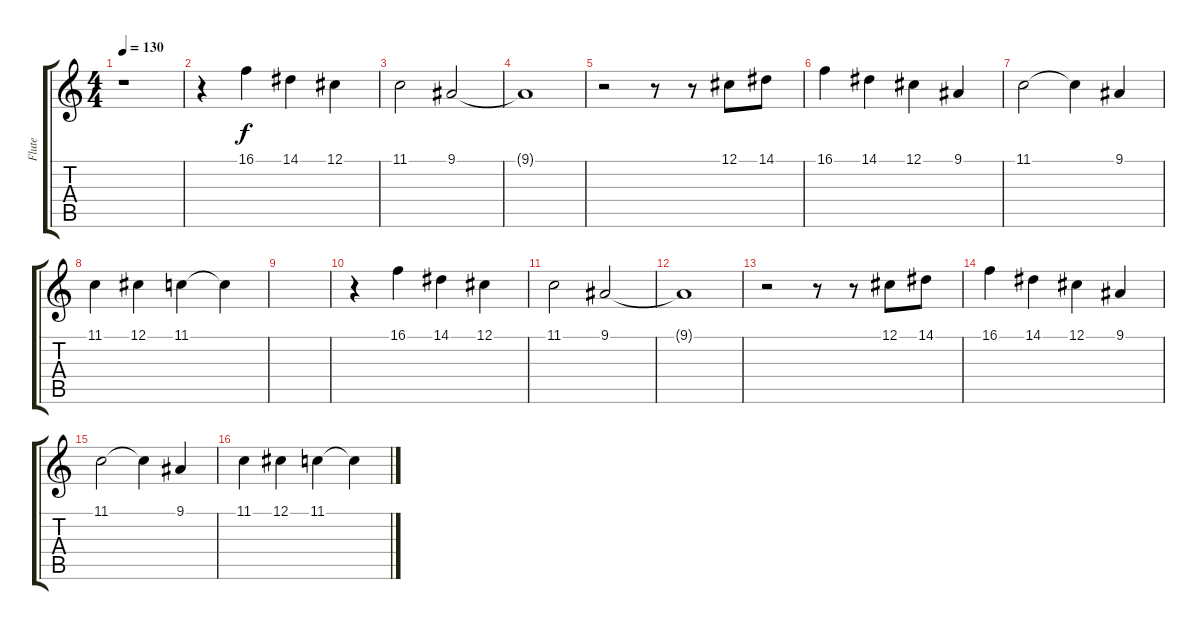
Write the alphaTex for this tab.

\track ("Flute" "Flute") {instrument flute}
\staff {score tabs}
\tuning (Db4 Ab3 E3 B2 Gb2 Db2) {hide}
\ts (4 4)
\tempo 130
\clef g2
\ks c
r.1{dy f instrument flute} |
r.4 16.1.4 14.1.4 12.1.4 |
11.1.2 9.1.2 |
9.1{t}.1 |
r.2 r.8 r.8 12.1.8 14.1.8 |
16.1.4 14.1.4 12.1.4 9.1.4 |
11.1.2 11.1{t}.4 9.1.4 |
11.1.4 12.1.4 11.1.4 11.1{t}.4 |
|
r.4 16.1.4 14.1.4 12.1.4 |
11.1.2 9.1.2 |
9.1{t}.1 |
r.2 r.8 r.8 12.1.8 14.1.8 |
16.1.4 14.1.4 12.1.4 9.1.4 |
11.1.2 11.1{t}.4 9.1.4 |
11.1.4 12.1.4 11.1.4 11.1{t}.4
